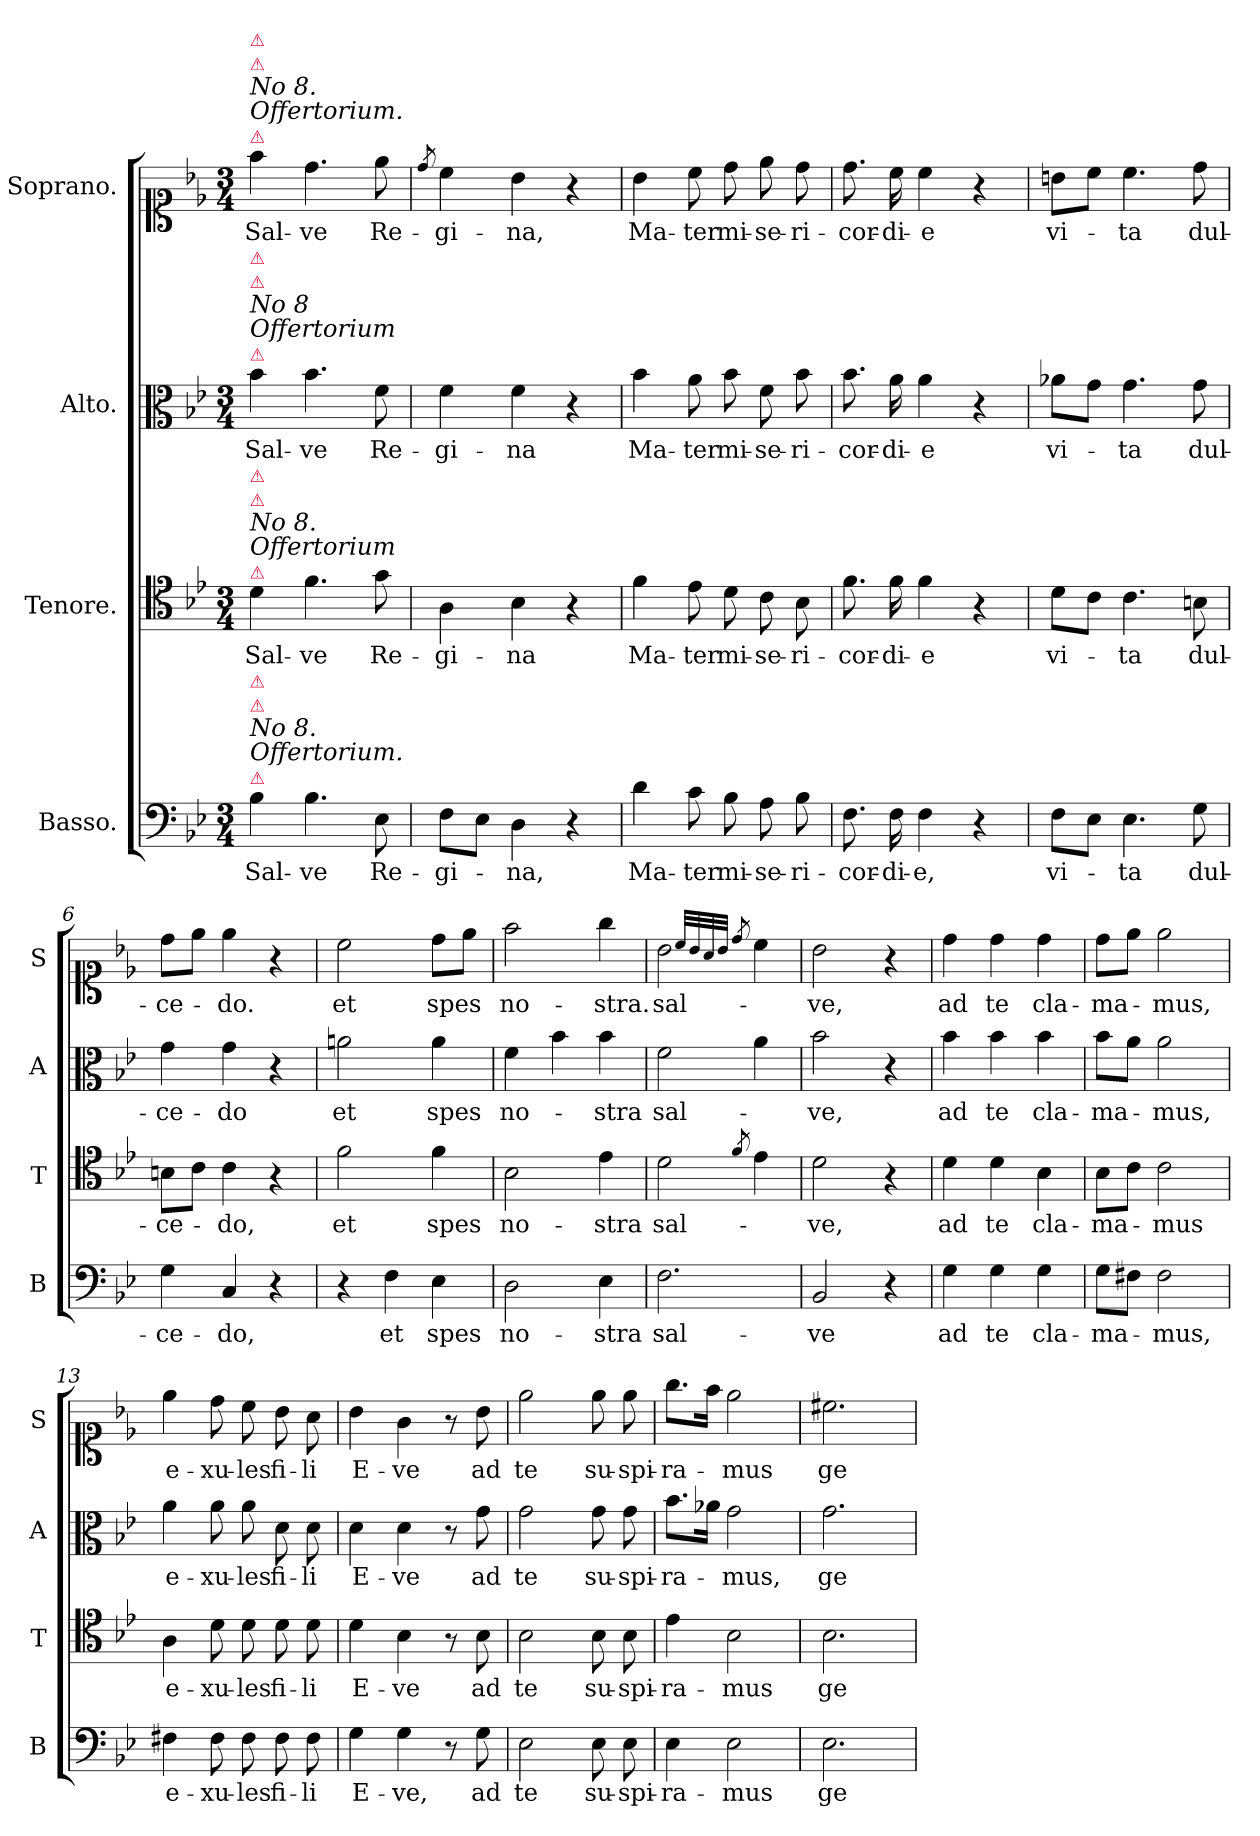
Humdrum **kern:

**kern	**text	**kern	**text	**kern	**text	**kern	**text
*part4	*part4	*part3	*part3	*part2	*part2	*part1	*part1
*staff4	*staff4	*staff3	*staff3	*staff2	*staff2	*staff1	*staff1
*I"Basso.	*	*I"Tenore.	*	*I"Alto.	*	*I"Soprano.	*
*I'B	*	*I'T	*	*I'A	*	*I'S	*
*clefF4	*	*clefC4	*	*clefC3	*	*clefC1	*
*k[b-e-]	*	*k[b-e-]	*	*k[b-e-]	*	*k[b-e-]	*
*M3/4	*	*M3/4	*	*M3/4	*	*M3/4	*
=1	=1	=1	=1	=1	=1	=1	=1
!	!	!	!	!	!	!LO:TX:a:color=crimson:t=⚠	!
!	!	!	!	!	!	!LO:TX:a:i:t=Offertorium.	!
!	!	!	!	!	!	!LO:TX:a:i:t=No 8.	!
!	!	!	!	!	!	!LO:TX:a:color=crimson:t=⚠	!
!	!	!	!	!	!	!LO:TX:a:color=crimson:t=⚠	!
!	!	!	!	!LO:TX:a:color=crimson:t=⚠	!	!	!
!	!	!	!	!LO:TX:a:i:t=Offertorium	!	!	!
!	!	!	!	!LO:TX:a:i:t=No 8	!	!	!
!	!	!	!	!LO:TX:a:color=crimson:t=⚠	!	!	!
!	!	!	!	!LO:TX:a:color=crimson:t=⚠	!	!	!
!	!	!LO:TX:a:color=crimson:t=⚠	!	!	!	!	!
!	!	!LO:TX:a:i:t=Offertorium	!	!	!	!	!
!	!	!LO:TX:a:i:t=No 8.	!	!	!	!	!
!	!	!LO:TX:a:color=crimson:t=⚠	!	!	!	!	!
!	!	!LO:TX:a:color=crimson:t=⚠	!	!	!	!	!
!LO:TX:a:color=crimson:t=⚠	!	!	!	!	!	!	!
!LO:TX:a:i:t=Offertorium.	!	!	!	!	!	!	!
!LO:TX:a:i:t=No 8.	!	!	!	!	!	!	!
!LO:TX:a:color=crimson:t=⚠	!	!	!	!	!	!	!
!LO:TX:a:color=crimson:t=⚠	!	!	!	!	!	!	!
4B-\	Sal-	4d\	Sal-	4b-\	Sal-	4ff\	Sal-
4.B-\	-ve	4.f\	-ve	4.b-\	-ve	4.dd\	-ve
8E-\	Re-	8g\	Re-	8f\	Re-	8ee-\	Re-
=2	=2	=2	=2	=2	=2	=2	=2
.	.	.	.	.	.	8qdd/	.
8F\L	-gi-	4A\	-gi-	4f\	-gi-	4cc\	-gi-
8E-\J	.	.	.	.	.	.	.
4D\	-na,	4B-\	-na	4f\	-na	4b-\	-na,
4r	.	4r	.	4r	.	4r	.
=3	=3	=3	=3	=3	=3	=3	=3
4d\	Ma-	4f\	Ma-	4b-\	Ma-	4b-\	Ma-
8c\	-ter	8e-\	-ter	8a\	-ter	8cc\	-ter
8B-\	mi-	8d\	mi-	8b-\	mi-	8dd\	mi-
8A\	-se-	8c\	-se-	8f\	-se-	8ee-\	-se-
8B-\	-ri-	8B-\	-ri-	8b-\	-ri-	8dd\	-ri-
=4	=4	=4	=4	=4	=4	=4	=4
8.F\	-cor-	8.f\	-cor-	8.b-\	-cor-	8.dd\	-cor-
16F\	-di-	16f\	-di-	16a\	-di-	16cc\	-di-
4F\	-e,	4f\	-e	4a\	-e	4cc\	-e
4r	.	4r	.	4r	.	4r	.
=5	=5	=5	=5	=5	=5	=5	=5
8F\L	vi-	8d\L	vi-	8a-X\L	vi-	8bn\L	vi-
8E-\J	.	8c\J	.	8g\J	.	8cc\J	.
4.E-\	-ta	4.c\	-ta	4.g\	-ta	4.cc\	-ta
8G\	dul-	8Bn\	dul-	8g\	dul-	8dd\	dul-
=6	=6	=6	=6	=6	=6	=6	=6
4G\	-ce-	8Bn\L	-ce-	4g\	-ce-	8dd\L	-ce-
.	.	8c\J	.	.	.	8ee-\J	.
4C/	-do,	4c\	-do,	4g\	-do	4ee-\	-do.
4r	.	4r	.	4r	.	4r	.
=7	=7	=7	=7	=7	=7	=7	=7
4r	.	2f\	et	2an\	et	2cc\	et
4F\	et	.	.	.	.	.	.
4E-\	spes	4f\	spes	4a\	spes	8dd\L	spes
.	.	.	.	.	.	8ee-\J	.
=8	=8	=8	=8	=8	=8	=8	=8
2D\	no-	2B-\	no-	4f\	no-	2ff\	no-
.	.	.	.	4b-\	.	.	.
4E-\	-stra	4e-\	-stra	4b-\	-stra	4gg\	-stra.
=9	=9	=9	=9	=9	=9	=9	=9
2.F\	sal-	2d\	sal-	2f\	sal-	2b-\	sal-
.	.	.	.	.	.	32qqcc/LLL	.
.	.	.	.	.	.	32qqb-/	.
.	.	.	.	.	.	32qqa/	.
.	.	.	.	.	.	32qqb-/JJJ	.
.	.	8qf/	.	.	.	8qdd/	.
.	.	4e-\	.	4a\	.	4cc\	.
=10	=10	=10	=10	=10	=10	=10	=10
2BB-/	-ve	2d\	-ve,	2b-\	-ve,	2b-\	-ve,
4r	.	4r	.	4r	.	4r	.
=11	=11	=11	=11	=11	=11	=11	=11
4G\	ad	4d\	ad	4b-\	ad	4dd\	ad
4G\	te	4d\	te	4b-\	te	4dd\	te
4G\	cla-	4B-\	cla-	4b-\	cla-	4dd\	cla-
=12	=12	=12	=12	=12	=12	=12	=12
8G\L	-ma-	8B-\L	-ma-	8b-\L	-ma-	8dd\L	-ma-
8F#X\J	.	8c\J	.	8a\J	.	8ee-\J	.
2F#\	-mus,	2c\	-mus	2a\	-mus,	2ee-\	-mus,
=13	=13	=13	=13	=13	=13	=13	=13
4F#X\	e-	4A\	e-	4a\	e-	4ee-\	e-
8F#\	-xu-	8d\	-xu-	8a\	-xu-	8dd\	-xu-
8F#\	-les	8d\	-les	8a\	-les	8cc\	-les
8F#\	fi-	8d\	fi-	8d\	fi-	8b-\	fi-
8F#\	-li	8d\	-li	8d\	-li	8a\	-li
=14	=14	=14	=14	=14	=14	=14	=14
4G\	E-	4d\	E-	4d\	E-	4b-\	E-
4G\	-ve,	4B-\	-ve	4d\	-ve	4g\	-ve
8r	.	8r	.	8r	.	8r	.
8G\	ad	8B-\	ad	8g\	ad	8b-\	ad
=15	=15	=15	=15	=15	=15	=15	=15
2E-\	te	2B-\	te	2g\	te	2ee-\	te
8E-\	su-	8B-\	su-	8g\	su-	8ee-\	su-
8E-\	-spi-	8B-\	-spi-	8g\	-spi-	8ee-\	-spi-
=16	=16	=16	=16	=16	=16	=16	=16
4E-\	-ra-	4e-\	-ra-	8.b-\L	-ra-	8.gg\L	-ra-
.	.	.	.	16a-X\Jk	.	16ff\Jk	.
2E-\	-mus	2B-\	-mus	2g\	-mus,	2ee-\	-mus
=17	=17	=17	=17	=17	=17	=17	=17
2.E-\	ge-	2.B-\	ge-	2.g\	ge-	2.cc#X\	ge-
=	=	=	=	=	=	=	=
*-	*-	*-	*-	*-	*-	*-	*-
